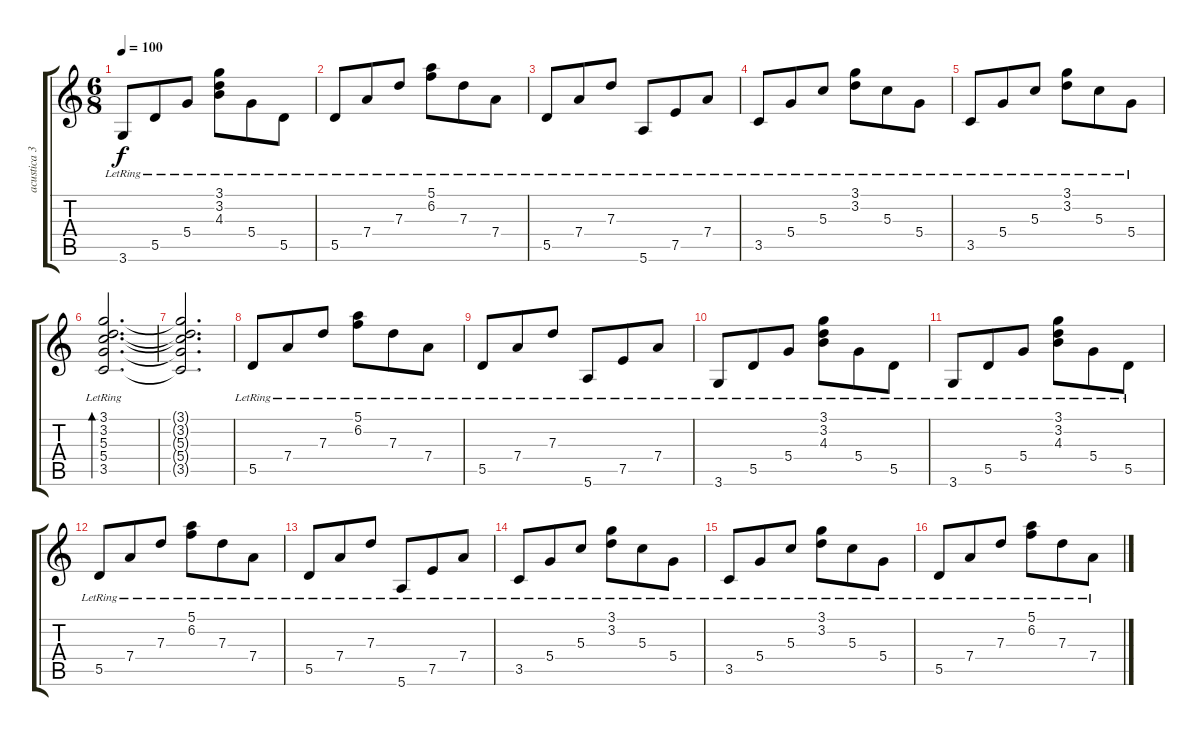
\track ("acustica 3" "acustica 3") {instrument acousticguitarnylon}
\staff {score tabs}
\tuning (E4 B3 G3 D3 A2 E2) {hide}
\ts (6 8)
\tempo 100
\clef g2
\ks c
3.6{lr}.8{dy f} 5.5{lr}.8 5.4{lr}.8 (3.1{lr} 3.2{lr} 4.3{lr}).8 5.4{lr}.8 5.5{lr}.8 |
5.5{lr}.8 7.4{lr}.8 7.3{lr}.8 (5.1{lr} 6.2{lr}).8 7.3{lr}.8 7.4{lr}.8 |
5.5{lr}.8 7.4{lr}.8 7.3{lr}.8 5.6{lr}.8 7.5{lr}.8 7.4{lr}.8 |
3.5{lr}.8 5.4{lr}.8 5.3{lr}.8 (3.1{lr} 3.2{lr}).8 5.3{lr}.8 5.4{lr}.8 |
3.5{lr}.8 5.4{lr}.8 5.3{lr}.8 (3.1{lr} 3.2{lr}).8 5.3{lr}.8 5.4{lr}.8 |
(3.1{lr} 3.2{lr} 5.3{lr} 5.4{lr} 3.5{lr}).2{d bd 240} |
(3.1{t} 3.2{t} 5.3{t} 5.4{t} 3.5{t}).2{d} |
5.5{lr}.8 7.4{lr}.8 7.3{lr}.8 (5.1{lr} 6.2{lr}).8 7.3{lr}.8 7.4{lr}.8 |
5.5{lr}.8 7.4{lr}.8 7.3{lr}.8 5.6{lr}.8 7.5{lr}.8 7.4{lr}.8 |
3.6{lr}.8 5.5{lr}.8 5.4{lr}.8 (3.1 3.2 4.3{lr}).8 5.4{lr}.8 5.5{lr}.8 |
3.6{lr}.8 5.5{lr}.8 5.4{lr}.8 (3.1 3.2 4.3{lr}).8 5.4{lr}.8 5.5{lr}.8 |
5.5{lr}.8 7.4{lr}.8 7.3{lr}.8 (5.1{lr} 6.2{lr}).8 7.3{lr}.8 7.4{lr}.8 |
5.5{lr}.8 7.4{lr}.8 7.3{lr}.8 5.6{lr}.8 7.5{lr}.8 7.4{lr}.8 |
3.5{lr}.8 5.4{lr}.8 5.3{lr}.8 (3.1 3.2{lr}).8 5.3{lr}.8 5.4{lr}.8 |
3.5{lr}.8 5.4{lr}.8 5.3{lr}.8 (3.1 3.2{lr}).8 5.3{lr}.8 5.4{lr}.8 |
5.5{lr}.8 7.4{lr}.8 7.3{lr}.8 (5.1{lr} 6.2{lr}).8 7.3{lr}.8 7.4{lr}.8
